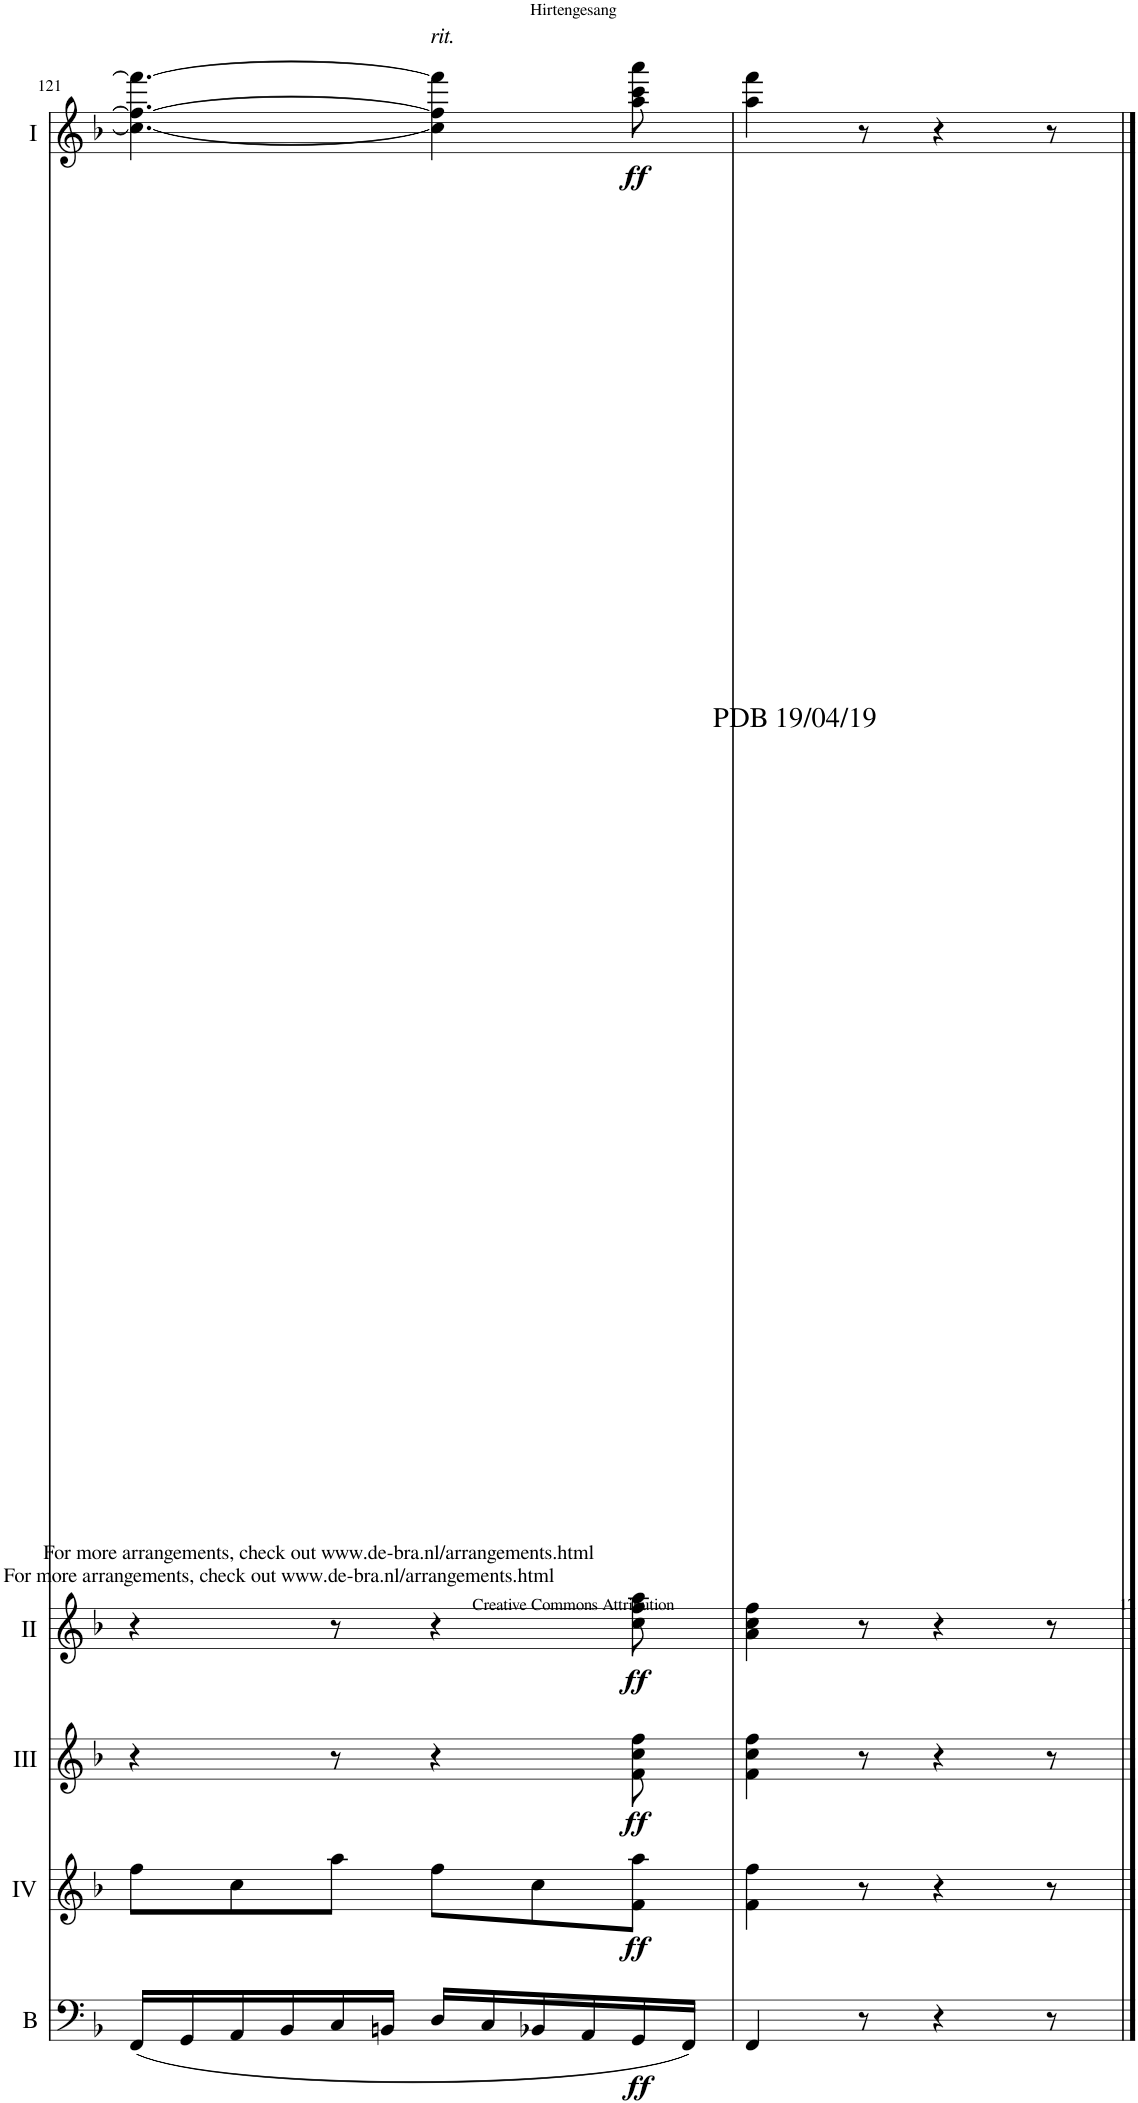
**kern	**dynam	**kern	**dynam	**kern	**dynam	**kern	**dynam	**kern	**dynam
*part5	*part5	*part4	*part4	*part3	*part3	*part2	*part2	*part1	*part1
*staff5	*staff5	*staff4	*staff4	*staff3	*staff3	*staff2	*staff2	*staff1	*staff1
*I"Bass	*	*I"Acc. 4	*	*I"Acc. 3	*	*I"Acc. 2	*	*I"Acc. 1	*
*I'B	*	*	*	*	*	*	*	*	*
!!LO:PB:g=z
*clefF4	*	*clefG2	*	*clefG2	*	*clefG2	*	*clefG2	*
*Trd7c12	*	*Trd7c12	*	*Trd7c12	*	*	*	*	*
*k[b-]	*	*k[b-]	*	*k[b-]	*	*k[b-]	*	*k[b-]	*
*M6/8	*	*M6/8	*	*M6/8	*	*M6/8	*	*M6/8	*
=121	=121	=121	=121	=121	=121	=121	=121	=121	=121
(16FF/LL	.	8ff\L	.	4r	.	4r	.	4.cc\_ 4.ff\_ 4.fff\_	.
16GG/	.	.	.	.	.	.	.	.	.
16AA/	.	8cc\	.	.	.	.	.	.	.
16BB-/	.	.	.	.	.	.	.	.	.
16C/	.	8aa\J	.	8r	.	8r	.	.	.
16BBn/JJ	.	.	.	.	.	.	.	.	.
!	!	!	!	!	!	!	!	!LO:TX:a:i:t=rit.	!
16D/LL	.	8ff\L	.	4r	.	4r	.	4cc\] 4ff\] 4fff\]	.
16C/	.	.	.	.	.	.	.	.	.
16BB-X/	.	8cc\	.	.	.	.	.	.	.
16AA/	.	.	.	.	.	.	.	.	.
!	!LO:DY:b	!	!LO:DY:b	!	!LO:DY:b	!	!LO:DY:b	!	!LO:DY:b
16GG/	ff	8f\ 8aa\J	ff	8f\ 8cc\ 8ff\	ff	8cc\ 8ff\ 8aa\	ff	8aa\ 8ccc\ 8aaa\	ff
16FF/JJ)	.	.	.	.	.	.	.	.	.
=122	=122	=122	=122	=122	=122	=122	=122	=122	=122
!	!	!	!	!	!	!	!	!LO:TX:b:t=PDB 19/04/19	!
!	!	!	!	!	!	!	!	!LO:TX:b:t=For more arrangements, check out www.de-bra.nl/arrangements.html	!
!	!	!	!	!	!	!	!	!LO:TX:b:t=For more arrangements, check out www.de-bra.nl/arrangements.html	!
4FF/	.	4f\ 4ff\	.	4f\ 4cc\ 4ff\	.	4a\ 4cc\ 4ff\	.	4aa\ 4fff\	.
8r	.	8r	.	8r	.	8r	.	8r	.
4r	.	4r	.	4r	.	4r	.	4r	.
8r	.	8r	.	8r	.	8r	.	8r	.
==	==	==	==	==	==	==	==	==	==
*-	*-	*-	*-	*-	*-	*-	*-	*-	*-
